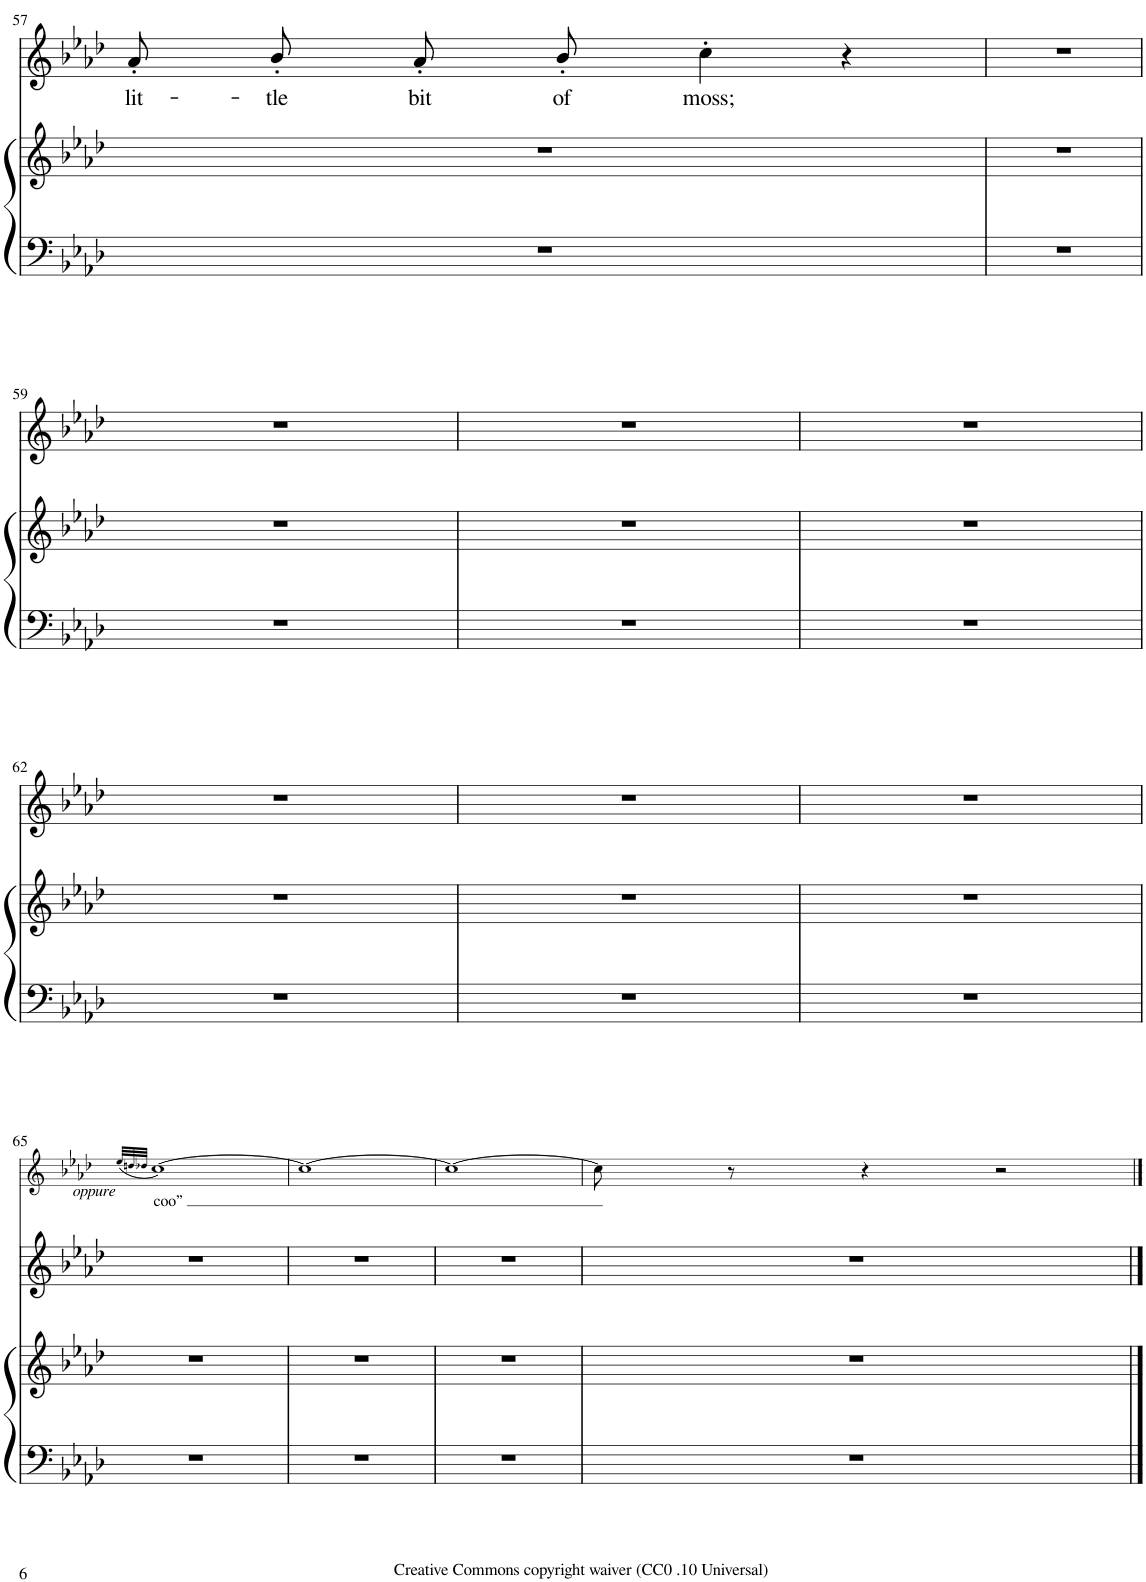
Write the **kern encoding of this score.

**kern	**kern	**kern	**text	**kern	**text
*part3	*part3	*part2	*part2	*part1	*part1
*staff4	*staff3	*staff2	*staff2	*staff1	*staff1
*I"Piano	*	*I"Voice	*	*I"Voice	*
*I'Pno	*	*	*	*	*
!!LO:PB:g=z
*clefF4	*clefG2	*clefG2	*	*clefG2	*
*k[b-e-a-d-]	*k[b-e-a-d-]	*k[b-e-a-d-]	*	*k[b-e-a-d-]	*
*M4/4	*M4/4	*M4/4	*	*M4/4	*
*met(c)	*met(c)	*met(c)	*	*met(c)	*
=57	=57	=57	=57	=57	=57
!	!	!	!LO:LY:b	!	!
1r	1r	8a-'/L	lit-	1r	.
!	!	!	!LO:LY:b	!	!
.	.	8b-'/J	-tle	.	.
!	!	!	!LO:LY:b	!	!
.	.	8a-'/L	bit	.	.
!	!	!	!LO:LY:b	!	!
.	.	8b-'/J	of	.	.
!	!	!	!LO:LY:b	!	!
.	.	4cc'\	moss;	.	.
.	.	4r	.	.	.
=58	=58	=58	=58	=58	=58
1r	1r	1r	.	1r	.
!!LO:LB:g=z
=59	=59	=59	=59	=59	=59
1r	1r	1r	.	1r	.
=60	=60	=60	=60	=60	=60
1r	1r	1r	.	1r	.
=61	=61	=61	=61	=61	=61
1r	1r	1r	.	1r	.
!!LO:LB:g=z
=62	=62	=62	=62	=62	=62
1r	1r	1r	.	1r	.
=63	=63	=63	=63	=63	=63
1r	1r	1r	.	1r	.
=64	=64	=64	=64	=64	=64
1r	1r	1r	.	1r	.
!!LO:LB:g=z
=65	=65	=65	=65	=65	=65
.	.	.	.	(32qee-/LLL	.
.	.	.	.	32qddn/	.
.	.	.	.	32qdd-X/JJJ	.
!	!	!	!	!LO:TX:b:i:t=oppure	!
!	!	!	!	!	!LO:LY:b
1r	1r	1r	.	[1cc)	coo”
=66	=66	=66	=66	=66	=66
1r	1r	1r	.	1cc_	.
=67	=67	=67	=67	=67	=67
1r	1r	1r	.	1cc_	.
=68	=68	=68	=68	=68	=68
1r	1r	1r	.	8cc\]	.
.	.	.	.	8r	.
.	.	.	.	4r	.
.	.	.	.	2r	.
==	==	==	==	==	==
*-	*-	*-	*-	*-	*-
